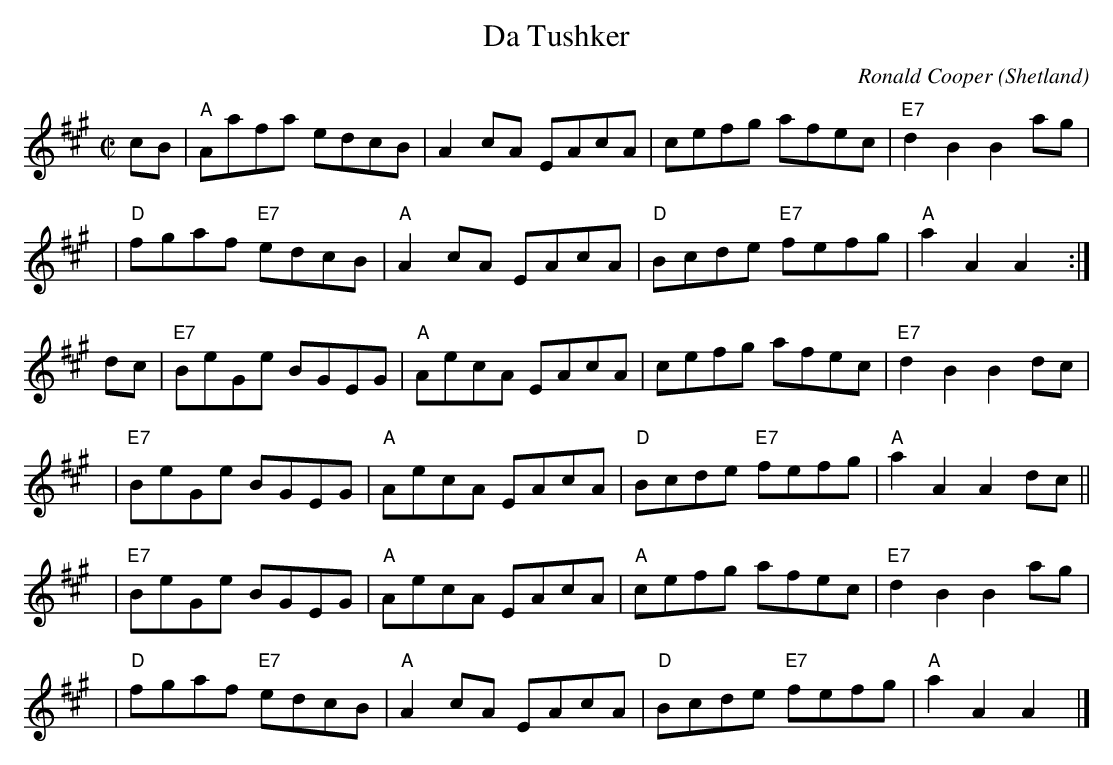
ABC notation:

X:1
T: Da Tushker
O: Shetland
C: Ronald Cooper
M: C|
L: 1/8
K: A
cB |  "A"Aafa     edcB |    A2cA EAcA |    cefg     afec | "E7"d2B2 B2ag |
y4 |  "D"fgaf "E7"edcB | "A"A2cA EAcA | "D"Bcde "E7"fefg |  "A"a2A2 A2y2 :|
dc | "E7"BeGe     BGEG | "A"AecA EAcA |    cefg     afec | "E7"d2B2 B2dc |
y4 | "E7"BeGe     BGEG | "A"AecA EAcA | "D"Bcde "E7"fefg |  "A"a2A2 A2dc ||
y4 | "E7"BeGe     BGEG | "A"AecA EAcA | "A"cefg     afec | "E7"d2B2 B2ag |
y4 |  "D"fgaf "E7"edcB | "A"A2cA EAcA | "D"Bcde "E7"fefg |  "A"a2A2 A2y2 |]
